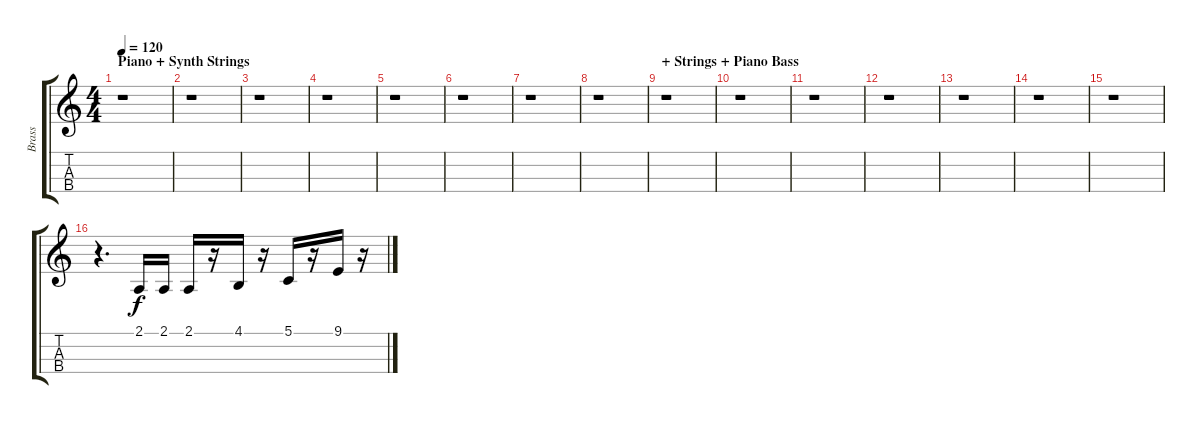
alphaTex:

\track ("Brass" "Brass") {instrument brasssection}
\staff {score tabs}
\tuning (G3 D3 A2 E2) {hide}
\ts (4 4)
\section ("" "Piano + Synth Strings")
\tempo 120
\clef g2
\ks c
r.1{dy f} |
r.1 |
r.1 |
r.1 |
r.1 |
r.1 |
r.1 |
r.1 |
\section ("" "+ Strings + Piano Bass")
r.1 |
r.1 |
r.1 |
r.1 |
r.1 |
r.1 |
r.1 |
r.4{d} 2.1.16 2.1.16 2.1.16 r.16 4.1.16 r.16 5.1.16 r.16 9.1.16 r.16
